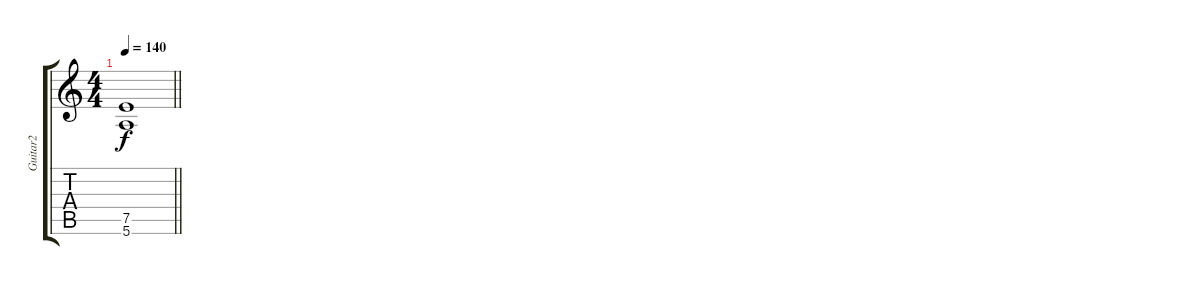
\track ("Guitar2" "Guitar2") {instrument overdrivenguitar}
\staff {score tabs}
\tuning (E4 B3 G3 D3 A2 E2) {hide}
\ts (4 4)
\tempo 140
\clef g2
\barLineRight lightlight
\ks c
(7.5 5.6).1{dy f}
